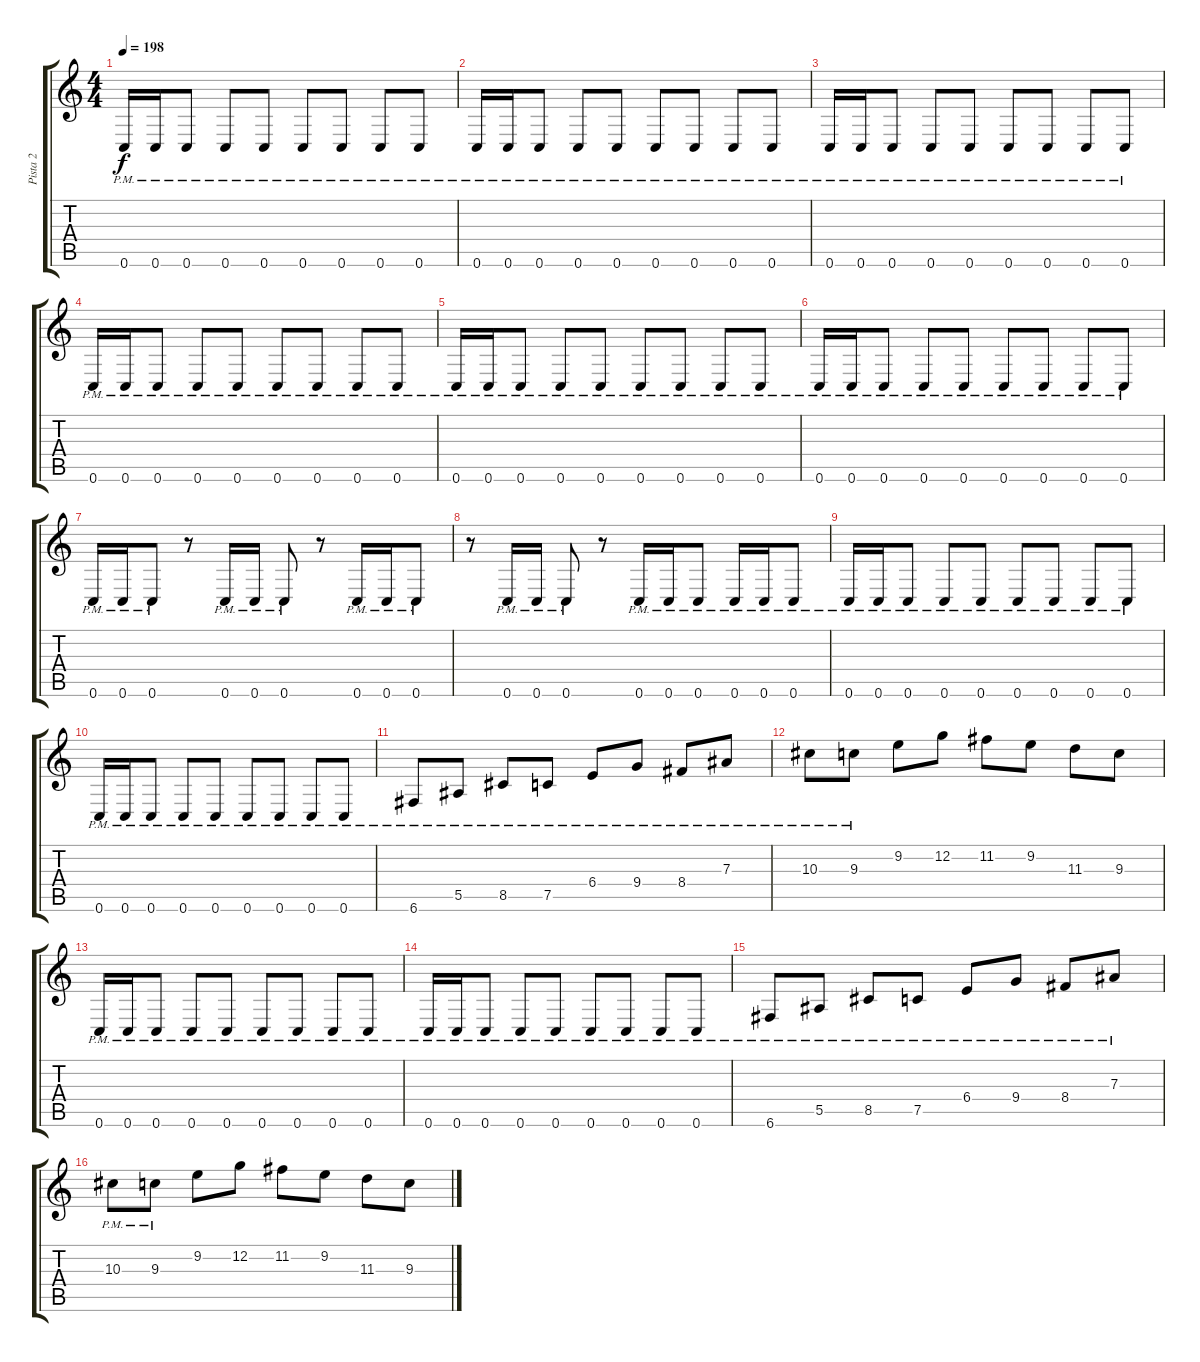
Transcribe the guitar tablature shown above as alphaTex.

\track ("Pista 2" "Pista 2") {instrument distortionguitar}
\staff {score tabs}
\tuning (C4 G3 Eb3 Bb2 F2 C2) {hide}
\ts (4 4)
\tempo 198
\clef g2
\ks c
0.6{pm}.16{dy f} 0.6{pm}.16 0.6{pm}.8 0.6{pm}.8 0.6{pm}.8 0.6{pm}.8 0.6{pm}.8 0.6{pm}.8 0.6{pm}.8 |
0.6{pm}.16 0.6{pm}.16 0.6{pm}.8 0.6{pm}.8 0.6{pm}.8 0.6{pm}.8 0.6{pm}.8 0.6{pm}.8 0.6{pm}.8 |
0.6{pm}.16 0.6{pm}.16 0.6{pm}.8 0.6{pm}.8 0.6{pm}.8 0.6{pm}.8 0.6{pm}.8 0.6{pm}.8 0.6{pm}.8 |
0.6{pm}.16 0.6{pm}.16 0.6{pm}.8 0.6{pm}.8 0.6{pm}.8 0.6{pm}.8 0.6{pm}.8 0.6{pm}.8 0.6{pm}.8 |
0.6{pm}.16 0.6{pm}.16 0.6{pm}.8 0.6{pm}.8 0.6{pm}.8 0.6{pm}.8 0.6{pm}.8 0.6{pm}.8 0.6{pm}.8 |
0.6{pm}.16 0.6{pm}.16 0.6{pm}.8 0.6{pm}.8 0.6{pm}.8 0.6{pm}.8 0.6{pm}.8 0.6{pm}.8 0.6{pm}.8 |
0.6{pm}.16 0.6{pm}.16 0.6{pm}.8 r.8 0.6{pm}.16 0.6{pm}.16 0.6{pm}.8 r.8 0.6{pm}.16 0.6{pm}.16 0.6{pm}.8 |
r.8 0.6{pm}.16 0.6{pm}.16 0.6{pm}.8 r.8 0.6{pm}.16 0.6{pm}.16 0.6{pm}.8 0.6{pm}.16 0.6{pm}.16 0.6{pm}.8 |
0.6{pm}.16 0.6{pm}.16 0.6{pm}.8 0.6{pm}.8 0.6{pm}.8 0.6{pm}.8 0.6{pm}.8 0.6{pm}.8 0.6{pm}.8 |
0.6{pm}.16 0.6{pm}.16 0.6{pm}.8 0.6{pm}.8 0.6{pm}.8 0.6{pm}.8 0.6{pm}.8 0.6{pm}.8 0.6{pm}.8 |
6.6{pm}.8 5.5{pm}.8 8.5{pm}.8 7.5{pm}.8 6.4{pm}.8 9.4{pm}.8 8.4{pm}.8 7.3{pm}.8 |
10.3{pm}.8 9.3{pm}.8 9.2.8 12.2.8 11.2.8 9.2.8 11.3.8 9.3.8 |
0.6{pm}.16 0.6{pm}.16 0.6{pm}.8 0.6{pm}.8 0.6{pm}.8 0.6{pm}.8 0.6{pm}.8 0.6{pm}.8 0.6{pm}.8 |
0.6{pm}.16 0.6{pm}.16 0.6{pm}.8 0.6{pm}.8 0.6{pm}.8 0.6{pm}.8 0.6{pm}.8 0.6{pm}.8 0.6{pm}.8 |
6.6{pm}.8 5.5{pm}.8 8.5{pm}.8 7.5{pm}.8 6.4{pm}.8 9.4{pm}.8 8.4{pm}.8 7.3{pm}.8 |
10.3{pm}.8 9.3{pm}.8 9.2.8 12.2.8 11.2.8 9.2.8 11.3.8 9.3.8
